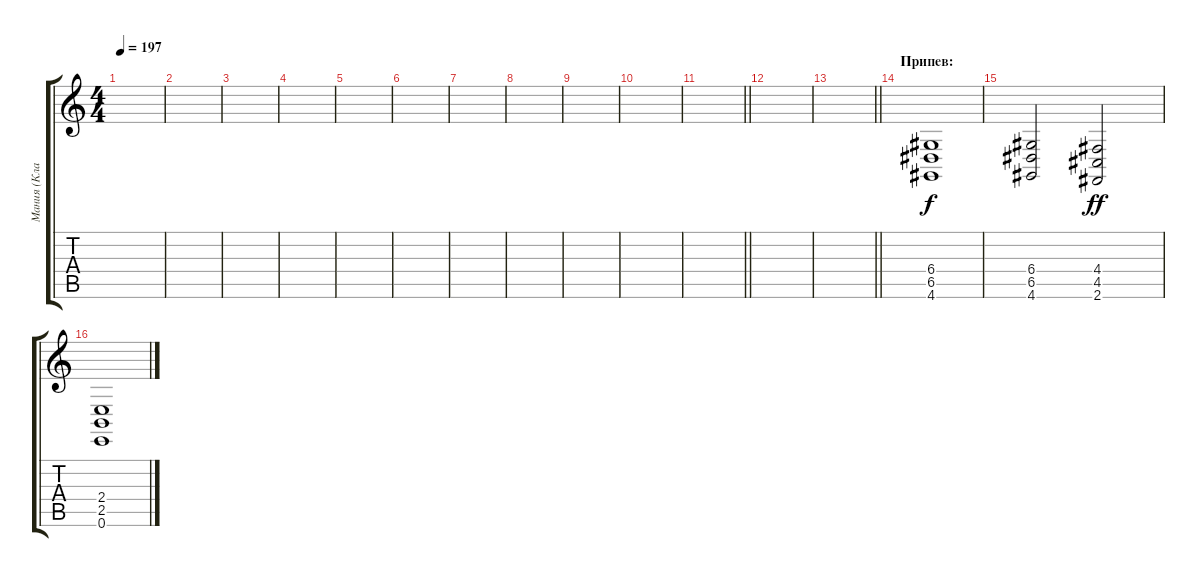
\track ("Мания (Клавиши)" "Мания (Кла") {instrument tangoaccordion}
\staff {score tabs}
\tuning (E4 B3 G3 D3 A2 E2) {hide}
\ts (4 4)
\tempo 197
\clef g2
\ks c
|
|
|
|
|
|
|
|
|
|
\barLineRight lightlight
|
\section ("" "")
|
\barLineRight lightlight
|
\section ("" "Припев:")
(6.4 6.5 4.6).1 |
(6.4 6.5 4.6).2{dy f} (4.4 4.5 2.6).2{dy ff} |
(2.4 2.5 0.6).1
